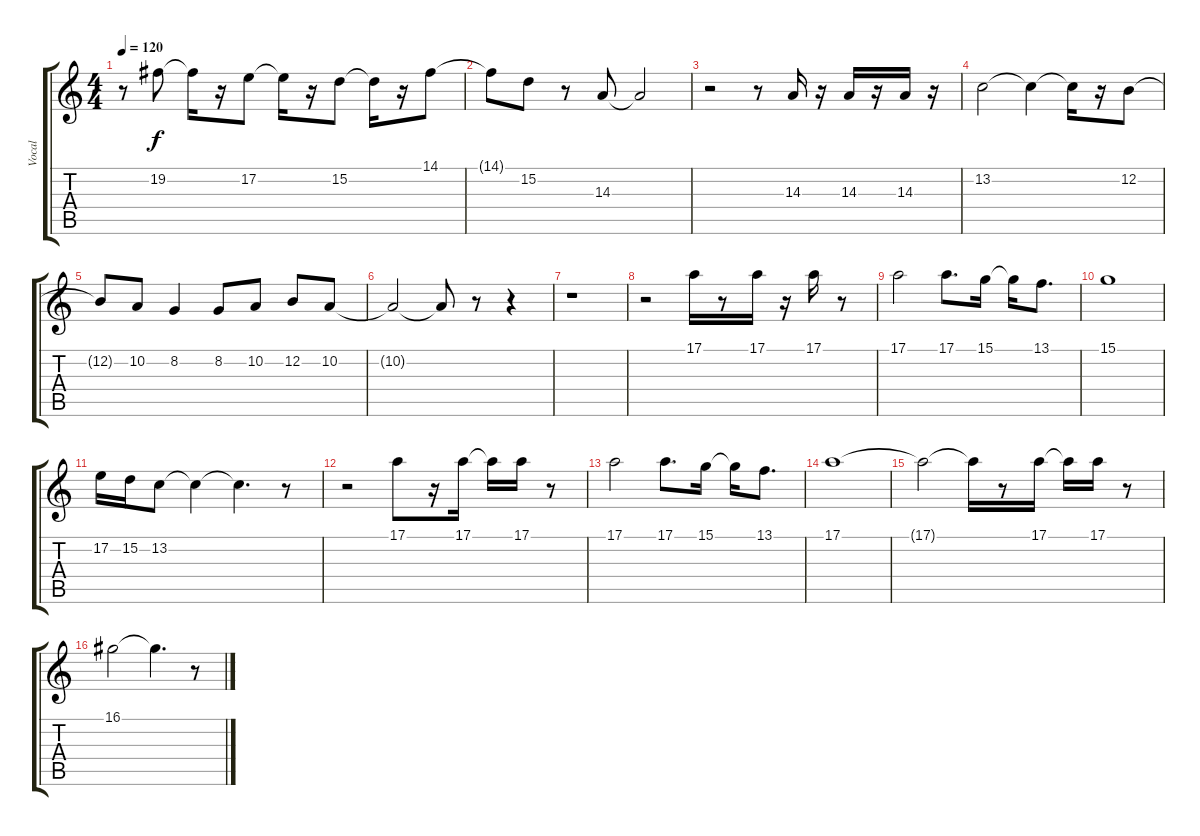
\track ("Vocal" "Vocal") {instrument oboe}
\staff {score tabs}
\tuning (E4 B3 G3 D3 A2 E2) {hide}
\ts (4 4)
\tempo 120
\clef g2
\ks c
r.8{dy f} 19.2.8 19.2{t}.16 r.16 17.2.8 17.2{t}.16 r.16 15.2.8 15.2{t}.16 r.16 14.1.8 |
14.1{t}.8 15.2.8 r.8 14.3.8 14.3{t}.2 |
r.2 r.8 14.3.16 r.16 14.3.16 r.16 14.3.16 r.16 |
13.2.2 13.2{t}.4 13.2{t}.16 r.16 12.2.8 |
12.2{t}.8 10.2.8 8.2.4 8.2.8 10.2.8 12.2.8 10.2.8 |
10.2{t}.2 10.2{t}.8 r.8 r.4 |
r.1 |
r.2 17.1.16 r.8 17.1.16 r.16 17.1.16 r.8 |
17.1.2 17.1.8{d} 15.1.16 15.1{t}.16 13.1.8{d} |
15.1.1 |
17.2.16 15.2.16 13.2.8 13.2{t}.4 13.2{t}.4{d} r.8 |
r.2 17.1.8 r.16 17.1.16 17.1{t}.16 17.1.16 r.8 |
17.1.2 17.1.8{d} 15.1.16 15.1{t}.16 13.1.8{d} |
17.1.1 |
17.1{t}.2 17.1{t}.16 r.8 17.1.16 17.1{t}.16 17.1.16 r.8 |
16.1.2 16.1{t}.4{d} r.8
